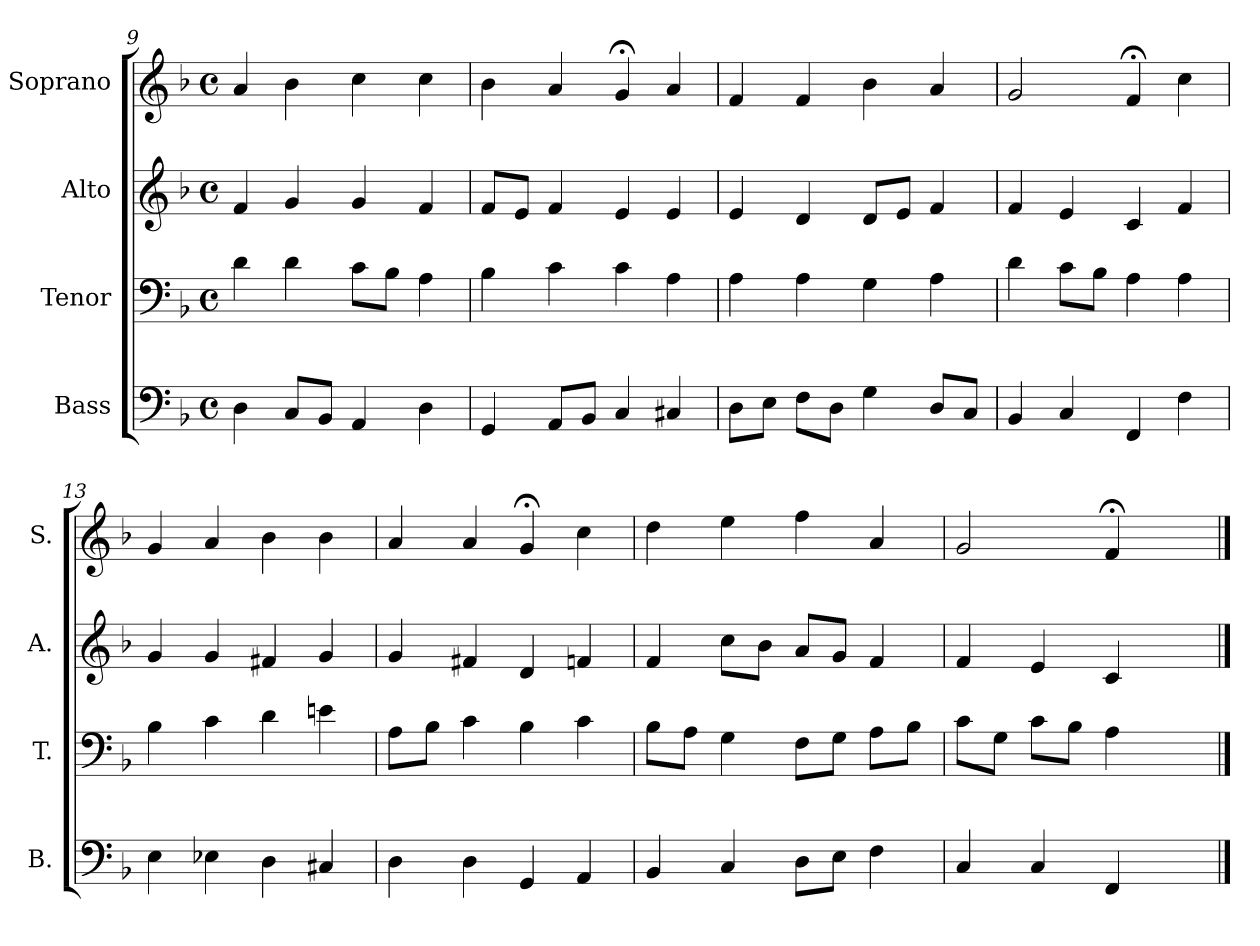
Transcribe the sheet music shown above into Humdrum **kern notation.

**kern	**kern	**kern	**kern
*part4	*part3	*part2	*part1
*staff4	*staff3	*staff2	*staff1
*I"Bass	*I"Tenor	*I"Alto	*I"Soprano
*I'B.	*I'T.	*I'A.	*I'S.
!!LO:LB:g=z
*clefF4	*clefF4	*clefG2	*clefG2
*k[b-]	*k[b-]	*k[b-]	*k[b-]
*F:	*F:	*F:	*F:
*M4/4	*M4/4	*M4/4	*M4/4
*met(c)	*met(c)	*met(c)	*met(c)
=9	=9	=9	=9
4D\	4d\	4f/	4a/
8C/L	4d\	4g/	4b-\
8BB-/J	.	.	.
4AA/	8c\L	4g/	4cc\
.	8B-\J	.	.
4D\	4A\	4f/	4cc\
=10	=10	=10	=10
4GG/	4B-\	8f/L	4b-\
.	.	8e/J	.
8AA/L	4c\	4f/	4a/
8BB-/J	.	.	.
4C/	4c\	4e/	4g;</
4C#X/	4A\	4e/	4a/
=11	=11	=11	=11
8D\L	4A\	4e/	4f/
8E\J	.	.	.
8F\L	4A\	4d/	4f/
8D\J	.	.	.
4G\	4G\	8d/L	4b-\
.	.	8e/J	.
8D/L	4A\	4f/	4a/
8C/J	.	.	.
=12	=12	=12	=12
4BB-/	4d\	4f/	2g/
4C/	8c\L	4e/	.
.	8B-\J	.	.
4FF/	4A\	4c/	4f;</
4F\	4A\	4f/	4cc\
!!LO:PB:g=z
=13	=13	=13	=13
4E\	4B-\	4g/	4g/
4E-X\	4c\	4g/	4a/
4D\	4d\	4f#X/	4b-\
4C#X/	4en\	4g/	4b-\
=14	=14	=14	=14
4D\	8A\L	4g/	4a/
.	8B-\J	.	.
4D\	4c\	4f#X/	4a/
4GG/	4B-\	4d/	4g;</
4AA/	4c\	4fn/	4cc\
=15	=15	=15	=15
4BB-/	8B-\L	4f/	4dd\
.	8A\J	.	.
4C/	4G\	8cc\L	4ee\
.	.	8b-\J	.
8D\L	8F\L	8a/L	4ff\
8E\J	8G\J	8g/J	.
4F\	8A\L	4f/	4a/
.	8B-\J	.	.
=16	=16	=16	=16
4C/	8c\L	4f/	2g/
.	8G\J	.	.
4C/	8c\L	4e/	.
.	8B-\J	.	.
4FF/	4A\	4c/	4f;</
4ryy	4ryy	4ryy	4ryy
==	==	==	==
*-	*-	*-	*-
